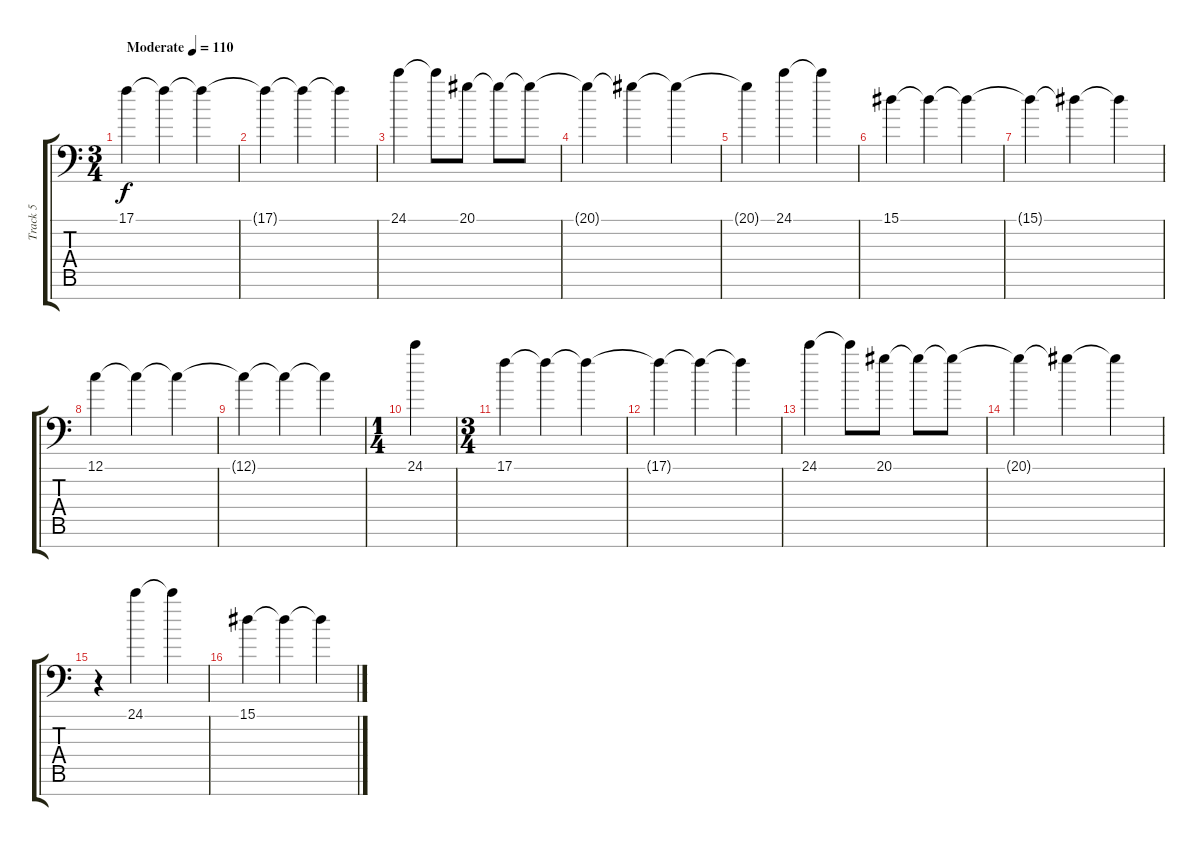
\track ("Track 5" "Track 5") {instrument pad1newage}
\staff {score tabs}
\tuning (C4 G3 Eb3 Bb2 F2 C2 F1) {hide}
\ts (3 4)
\tempo (110 "Moderate")
\clef f4
\ks c
17.1.4{dy f instrument pad1newage} 17.1{t}.4 17.1{t}.4 |
17.1{t}.4 17.1{t}.4 17.1{t}.4 |
24.1.4 24.1{t}.8 20.1.8 20.1{t}.8 20.1{t}.8 |
20.1{t}.4 20.1{t}.4 20.1{t}.4 |
20.1{t}.4 24.1.4 24.1{t}.4 |
15.1.4 15.1{t}.4 15.1{t}.4 |
15.1{t}.4 15.1{t}.4 15.1{t}.4 |
12.1.4 12.1{t}.4 12.1{t}.4 |
12.1{t}.4 12.1{t}.4 12.1{t}.4 |
\ts (1 4)
24.1.4 |
\ts (3 4)
17.1.4 17.1{t}.4 17.1{t}.4 |
17.1{t}.4 17.1{t}.4 17.1{t}.4 |
24.1.4 24.1{t}.8 20.1.8 20.1{t}.8 20.1{t}.8 |
20.1{t}.4 20.1{t}.4 20.1{t}.4 |
r.4 24.1.4 24.1{t}.4 |
15.1.4 15.1{t}.4 15.1{t}.4
